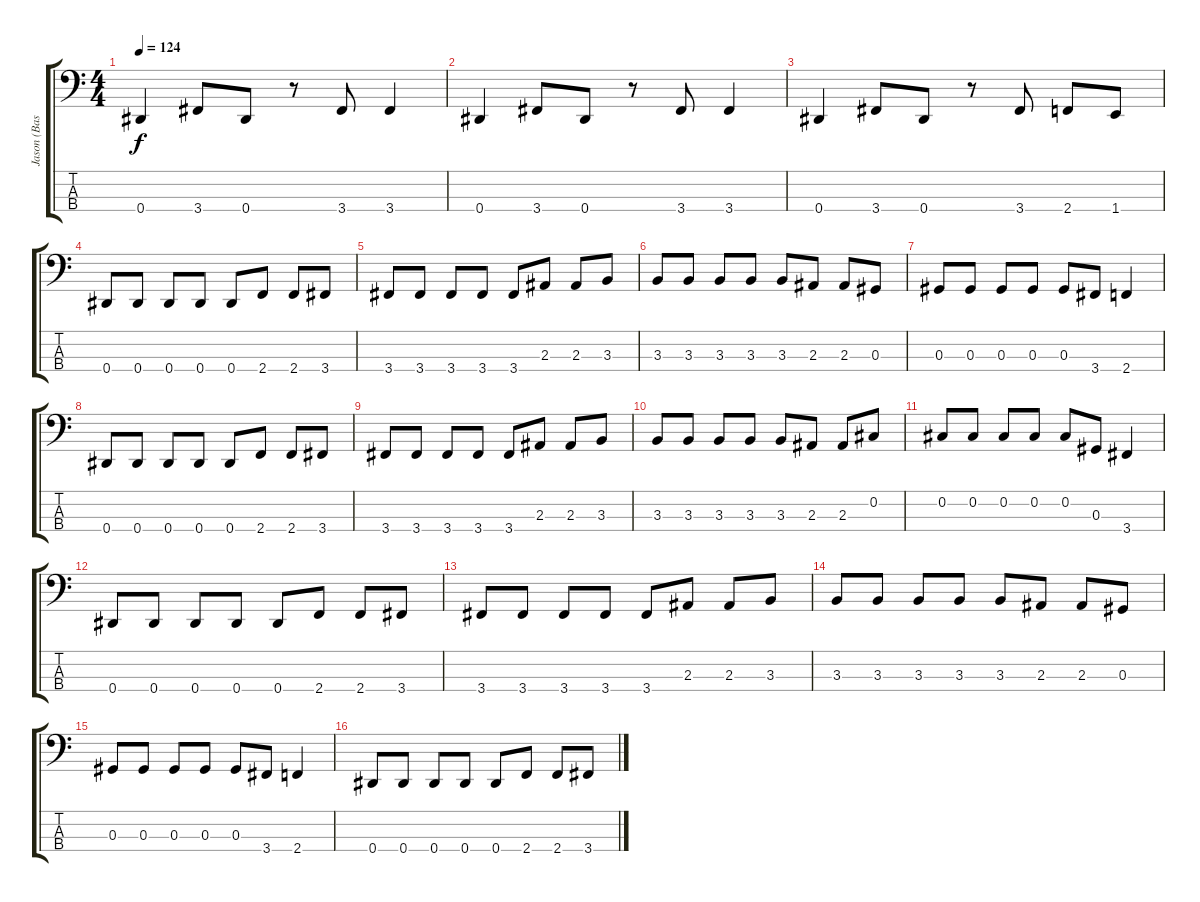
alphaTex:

\track ("Jason (Bass)" "Jason (Bas") {instrument electricbasspick}
\staff {score tabs}
\tuning (Gb2 Db2 Ab1 Eb1) {hide}
\ts (4 4)
\tempo 124
\clef f4
\ks c
0.4.4{dy f} 3.4.8 0.4.8 r.8 3.4.8 3.4.4 |
0.4.4 3.4.8 0.4.8 r.8 3.4.8 3.4.4 |
0.4.4 3.4.8 0.4.8 r.8 3.4.8 2.4.8 1.4.8 |
0.4.8 0.4.8 0.4.8 0.4.8 0.4.8 2.4.8 2.4.8 3.4.8 |
3.4.8 3.4.8 3.4.8 3.4.8 3.4.8 2.3.8 2.3.8 3.3.8 |
3.3.8 3.3.8 3.3.8 3.3.8 3.3.8 2.3.8 2.3.8 0.3.8 |
0.3.8 0.3.8 0.3.8 0.3.8 0.3.8 3.4.8 2.4.4 |
0.4.8 0.4.8 0.4.8 0.4.8 0.4.8 2.4.8 2.4.8 3.4.8 |
3.4.8 3.4.8 3.4.8 3.4.8 3.4.8 2.3.8 2.3.8 3.3.8 |
3.3.8 3.3.8 3.3.8 3.3.8 3.3.8 2.3.8 2.3.8 0.2.8 |
0.2.8 0.2.8 0.2.8 0.2.8 0.2.8 0.3.8 3.4.4 |
0.4.8 0.4.8 0.4.8 0.4.8 0.4.8 2.4.8 2.4.8 3.4.8 |
3.4.8 3.4.8 3.4.8 3.4.8 3.4.8 2.3.8 2.3.8 3.3.8 |
3.3.8 3.3.8 3.3.8 3.3.8 3.3.8 2.3.8 2.3.8 0.3.8 |
0.3.8 0.3.8 0.3.8 0.3.8 0.3.8 3.4.8 2.4.4 |
0.4.8 0.4.8 0.4.8 0.4.8 0.4.8 2.4.8 2.4.8 3.4.8
